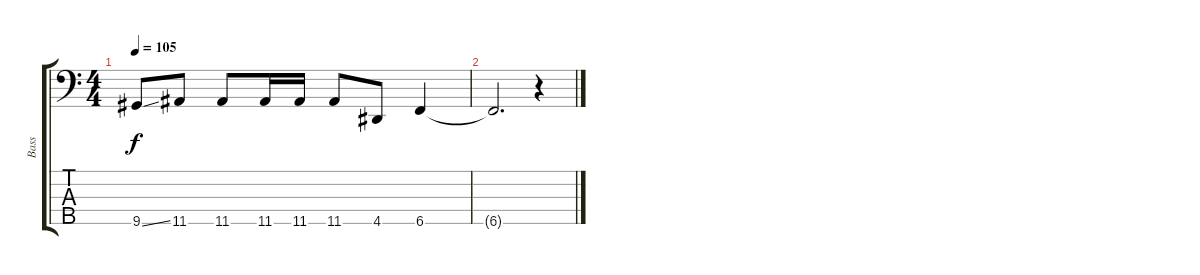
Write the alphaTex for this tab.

\track ("Bass" "Bass") {instrument electricbasspick}
\staff {score tabs}
\tuning (G2 D2 A1 E1 B0) {hide}
\ts (4 4)
\tempo 105
\clef f4
\ks c
9.5{ss}.8{dy f} 11.5.8 11.5.8 11.5.16 11.5.16 11.5.8 4.5.8 6.5.4 |
6.5{t}.2{d} r.4
